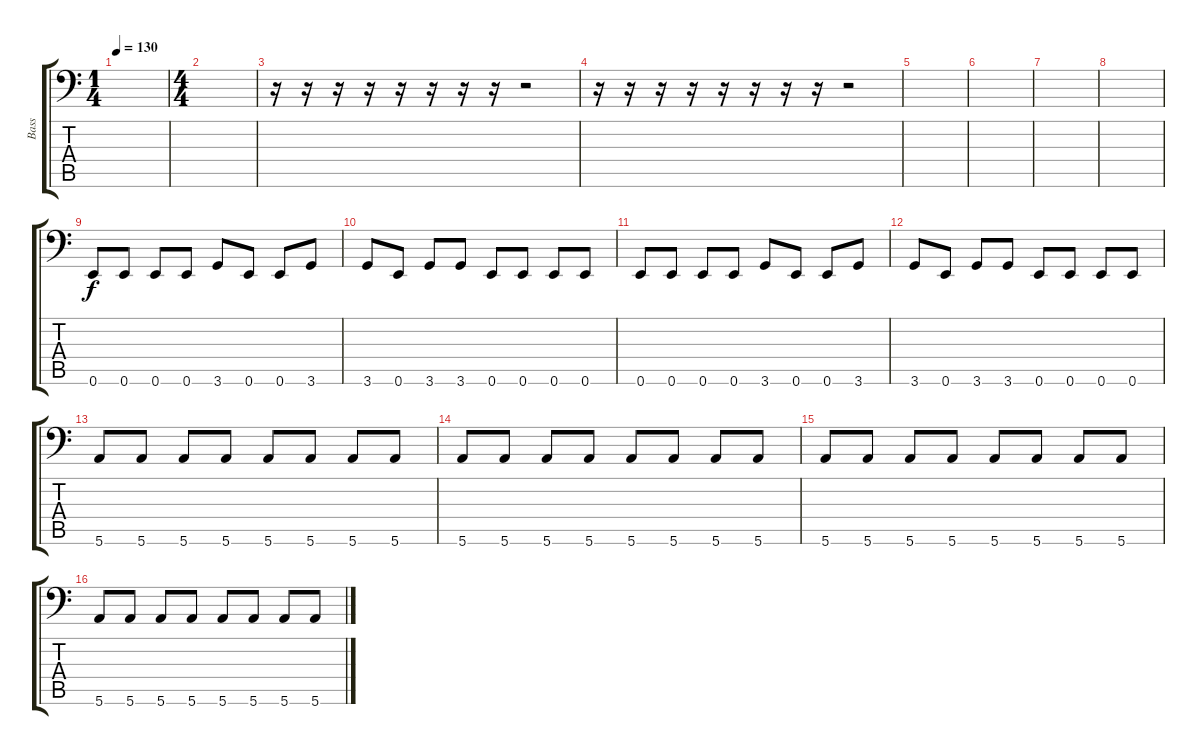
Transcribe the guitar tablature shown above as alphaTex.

\track ("Bass" "Bass") {instrument electricbasspick}
\staff {score tabs}
\tuning (E3 B2 G2 D2 A1 E1) {hide}
\ts (1 4)
\tempo 130
\clef f4
\ks c
|
\ts (4 4)
|
r.16 r.16 r.16 r.16 r.16 r.16 r.16 r.16 r.2 |
r.16 r.16 r.16 r.16 r.16 r.16 r.16 r.16 r.2 |
|
|
|
|
0.6.8 0.6.8 0.6.8 0.6.8 3.6.8 0.6.8 0.6.8 3.6.8 |
3.6.8 0.6.8 3.6.8 3.6.8 0.6.8 0.6.8 0.6.8 0.6.8 |
0.6.8 0.6.8 0.6.8 0.6.8 3.6.8 0.6.8 0.6.8 3.6.8 |
3.6.8 0.6.8 3.6.8 3.6.8 0.6.8 0.6.8 0.6.8 0.6.8 |
5.6.8 5.6.8 5.6.8 5.6.8 5.6.8 5.6.8 5.6.8 5.6.8 |
5.6.8 5.6.8 5.6.8 5.6.8 5.6.8 5.6.8 5.6.8 5.6.8 |
5.6.8 5.6.8 5.6.8 5.6.8 5.6.8 5.6.8 5.6.8 5.6.8 |
5.6.8 5.6.8 5.6.8 5.6.8 5.6.8 5.6.8 5.6.8 5.6.8
